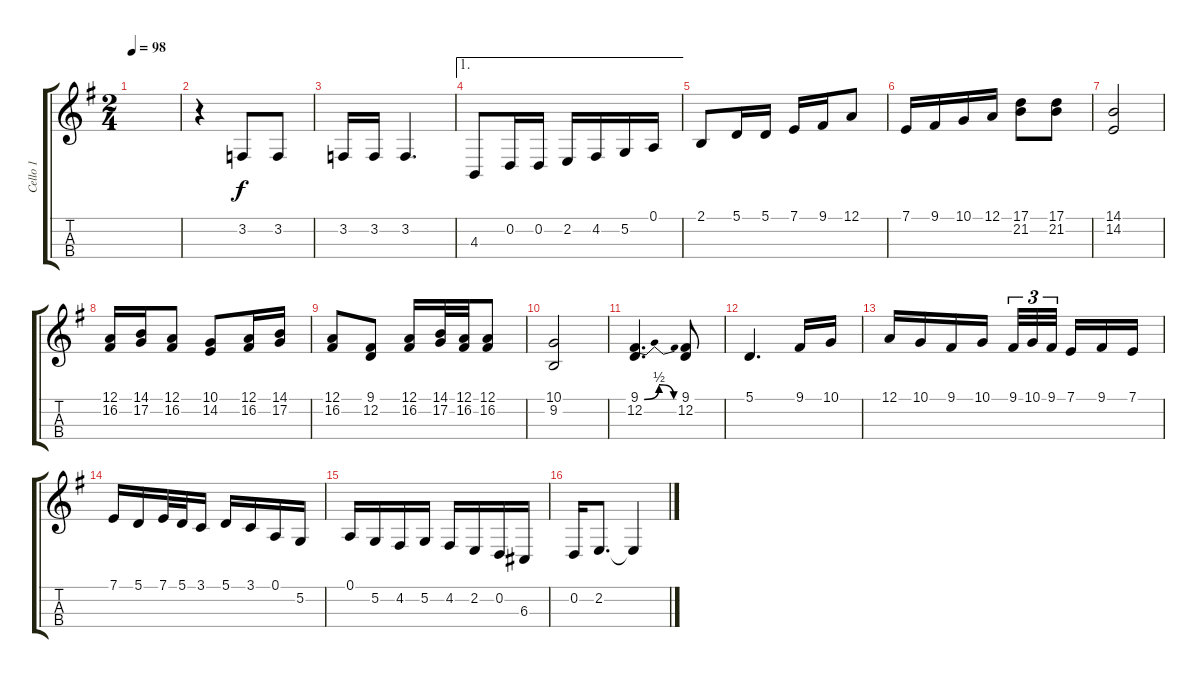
\track ("Cello 1" "Cello 1") {instrument cello}
\staff {score tabs}
\tuning (A3 D3 G2 C2) {hide}
\ts (2 4)
\tempo 98
\clef g2
\ks g
|
r.4 3.2.8 3.2.8 |
3.2.16 3.2.16 3.2.4{d} |
\ae 1
4.3.8 0.2.16 0.2.16 2.2.16 4.2.16 5.2.16 0.1.16 |
2.1.8 5.1.16 5.1.16 7.1.16 9.1.16 12.1.8 |
7.1.16 9.1.16 10.1.16 12.1.16 (17.1 21.2).8 (17.1 21.2).8 |
(14.1 14.2).2 |
(12.1 16.2).16 (14.1 17.2).16 (12.1 16.2).8 (10.1 14.2).8 (12.1 16.2).16 (14.1 17.2).16 |
(12.1 16.2).8 (9.1 12.2).8 (12.1 16.2).16 (14.1 17.2).32 (12.1 16.2).32 (12.1 16.2).8 |
(10.1 9.2).2 |
(9.1{be (bendrelease 0 0 10 2 40 2 60 0)} 12.2).4{d} (9.1 12.2).8 |
5.1.4{d} 9.1.16 10.1.16 |
12.1.16 10.1.16 9.1.16 10.1.16 9.1.32{tu (3 2)} 10.1.32{tu (3 2)} 9.1.32{tu (3 2) beam splitsecondary} 7.1.16 9.1.16 7.1.16 |
7.1.16 5.1.16 7.1.32 5.1.32 3.1.16 5.1.16 3.1.16 0.1.16 5.2.16 |
0.1.16 5.2.16 4.2.16 5.2.16 4.2.16 2.2.16 0.2.16 6.3.16 |
0.2.16 2.2.8{d} 2.2{t}.4
